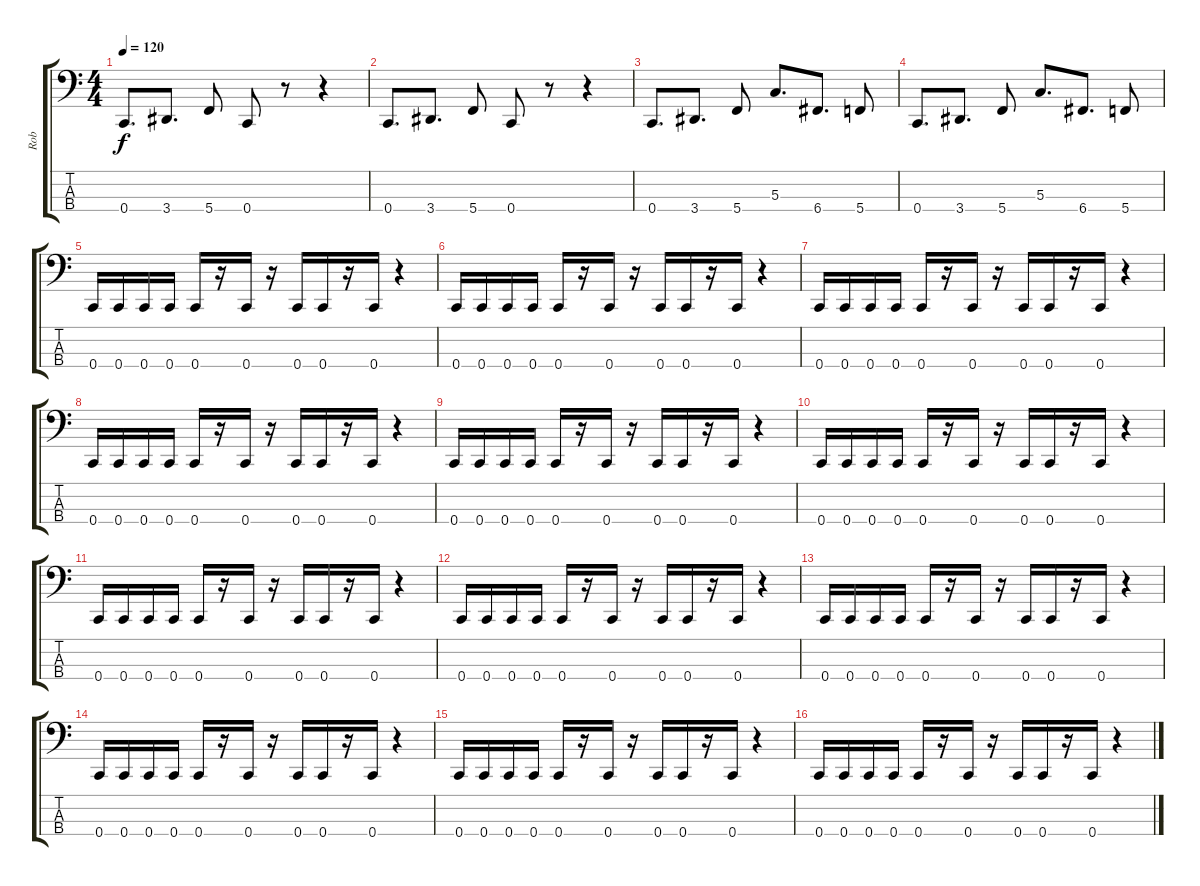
\track ("Rob" "Rob") {instrument electricbassfinger}
\staff {score tabs}
\tuning (F2 C2 G1 C1) {hide}
\ts (4 4)
\tempo 120
\clef f4
\ks c
0.4.8{d dy f} 3.4.8{d} 5.4.8 0.4.8 r.8 r.4 |
0.4.8{d} 3.4.8{d} 5.4.8 0.4.8 r.8 r.4 |
0.4.8{d} 3.4.8{d} 5.4.8 5.3.8{d} 6.4.8{d} 5.4.8 |
0.4.8{d} 3.4.8{d} 5.4.8 5.3.8{d} 6.4.8{d} 5.4.8 |
0.4.16 0.4.16 0.4.16 0.4.16 0.4.16 r.16 0.4.16 r.16 0.4.16 0.4.16 r.16 0.4.16 r.4 |
0.4.16 0.4.16 0.4.16 0.4.16 0.4.16 r.16 0.4.16 r.16 0.4.16 0.4.16 r.16 0.4.16 r.4 |
0.4.16 0.4.16 0.4.16 0.4.16 0.4.16 r.16 0.4.16 r.16 0.4.16 0.4.16 r.16 0.4.16 r.4 |
0.4.16 0.4.16 0.4.16 0.4.16 0.4.16 r.16 0.4.16 r.16 0.4.16 0.4.16 r.16 0.4.16 r.4 |
0.4.16 0.4.16 0.4.16 0.4.16 0.4.16 r.16 0.4.16 r.16 0.4.16 0.4.16 r.16 0.4.16 r.4 |
0.4.16 0.4.16 0.4.16 0.4.16 0.4.16 r.16 0.4.16 r.16 0.4.16 0.4.16 r.16 0.4.16 r.4 |
0.4.16 0.4.16 0.4.16 0.4.16 0.4.16 r.16 0.4.16 r.16 0.4.16 0.4.16 r.16 0.4.16 r.4 |
0.4.16 0.4.16 0.4.16 0.4.16 0.4.16 r.16 0.4.16 r.16 0.4.16 0.4.16 r.16 0.4.16 r.4 |
0.4.16 0.4.16 0.4.16 0.4.16 0.4.16 r.16 0.4.16 r.16 0.4.16 0.4.16 r.16 0.4.16 r.4 |
0.4.16 0.4.16 0.4.16 0.4.16 0.4.16 r.16 0.4.16 r.16 0.4.16 0.4.16 r.16 0.4.16 r.4 |
0.4.16 0.4.16 0.4.16 0.4.16 0.4.16 r.16 0.4.16 r.16 0.4.16 0.4.16 r.16 0.4.16 r.4 |
0.4.16 0.4.16 0.4.16 0.4.16 0.4.16 r.16 0.4.16 r.16 0.4.16 0.4.16 r.16 0.4.16 r.4
